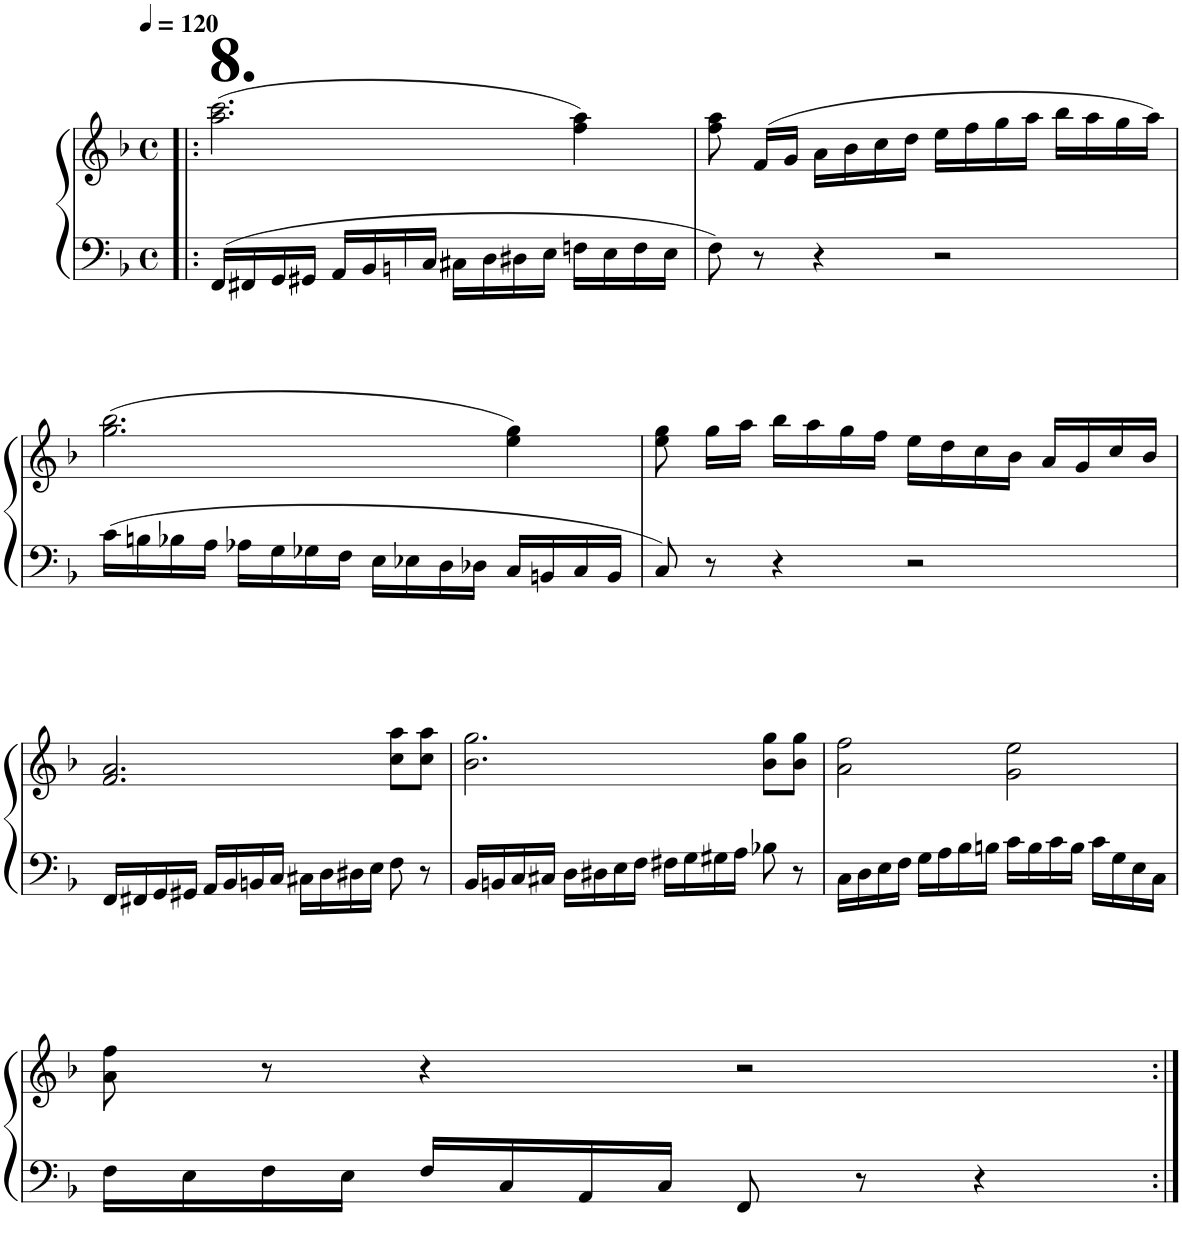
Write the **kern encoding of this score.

**kern	**kern
*part1	*part1
*staff2	*staff1
*I"Piano	*
*I'Pno.	*
!!LO:PB:g=z
*clefF4	*clefG2
*k[b-]	*k[b-]
*M4/4	*M4/4
*met(c)	*met(c)
*MM120	*MM120
=56!|:	=56!|:
!	!LO:TX:a:B:t=8.
16FF/LL	(2.aa\ 2.ccc\
16FF#X/	.
16GG/	.
16GG#X/JJ	.
16AA/LL	.
16BB-/	.
16BBn/	.
16C/JJ	.
16C#X\LL	.
16D\	.
16D#X\	.
16E\JJ	.
16Fn\LL	4ff\ 4aa\)
16E\	.
16F\	.
16E\JJ	.
=57	=57
8F\	8ff\ 8aa\
8r	(16f/LL
.	16g/JJ
4r	16a\LL
.	16b-\
.	16cc\
.	16dd\JJ
2r	16ee\LL
.	16ff\
.	16gg\
.	16aa\JJ
.	16bb-\LL
.	16aa\
.	16gg\
.	16aa\JJ)
!!LO:LB:g=z
=58	=58
16c\LL	(2.gg\ 2.bb-\
16Bn\	.
16B-X\	.
16A\JJ	.
16A-X\LL	.
16G\	.
16G-X\	.
16F\JJ	.
16E\LL	.
16E-X\	.
16D\	.
16D-X\JJ	.
16C/LL	4ee\ 4gg\)
16BBn/	.
16C/	.
16BB/JJ	.
=59	=59
8C/	8ee\ 8gg\
8r	16gg\LL
.	16aa\JJ
4r	16bb-\LL
.	16aa\
.	16gg\
.	16ff\JJ
2r	16ee\LL
.	16dd\
.	16cc\
.	16b-\JJ
.	16a/LL
.	16g/
.	16cc/
.	16b-/JJ
!!LO:LB:g=z
=60	=60
16FF/LL	2.f/ 2.a/
16FF#X/	.
16GG/	.
16GG#X/JJ	.
16AA/LL	.
16BB-/	.
16BBn/	.
16C/JJ	.
16C#X\LL	.
16D\	.
16D#X\	.
16E\JJ	.
8F\	8cc\ 8aa\L
8r	8cc\ 8aa\J
=61	=61
16BB-/LL	2.b-\ 2.gg\
16BBn/	.
16C/	.
16C#X/JJ	.
16D\LL	.
16D#X\	.
16E\	.
16F\JJ	.
16F#X\LL	.
16G\	.
16G#X\	.
16A\JJ	.
8B-X\	8b-\ 8gg\L
8r	8b-\ 8gg\J
=62	=62
16C\LL	2a\ 2ff\
16D\	.
16E\	.
16F\JJ	.
16G\LL	.
16A\	.
16B-\	.
16Bn\JJ	.
16c\LL	2g\ 2ee\
16B\	.
16c\	.
16B\JJ	.
16c\LL	.
16G\	.
16E\	.
16C\JJ	.
!!LO:LB:g=z
=63	=63
16F\LL	8a\ 8ff\
16E\	.
16F\	8r
16E\JJ	.
16F/LL	4r
16C/	.
16AA/	.
16C/JJ	.
8FF/	2r
8r	.
4r	.
=:|!	=:|!
*-	*-
